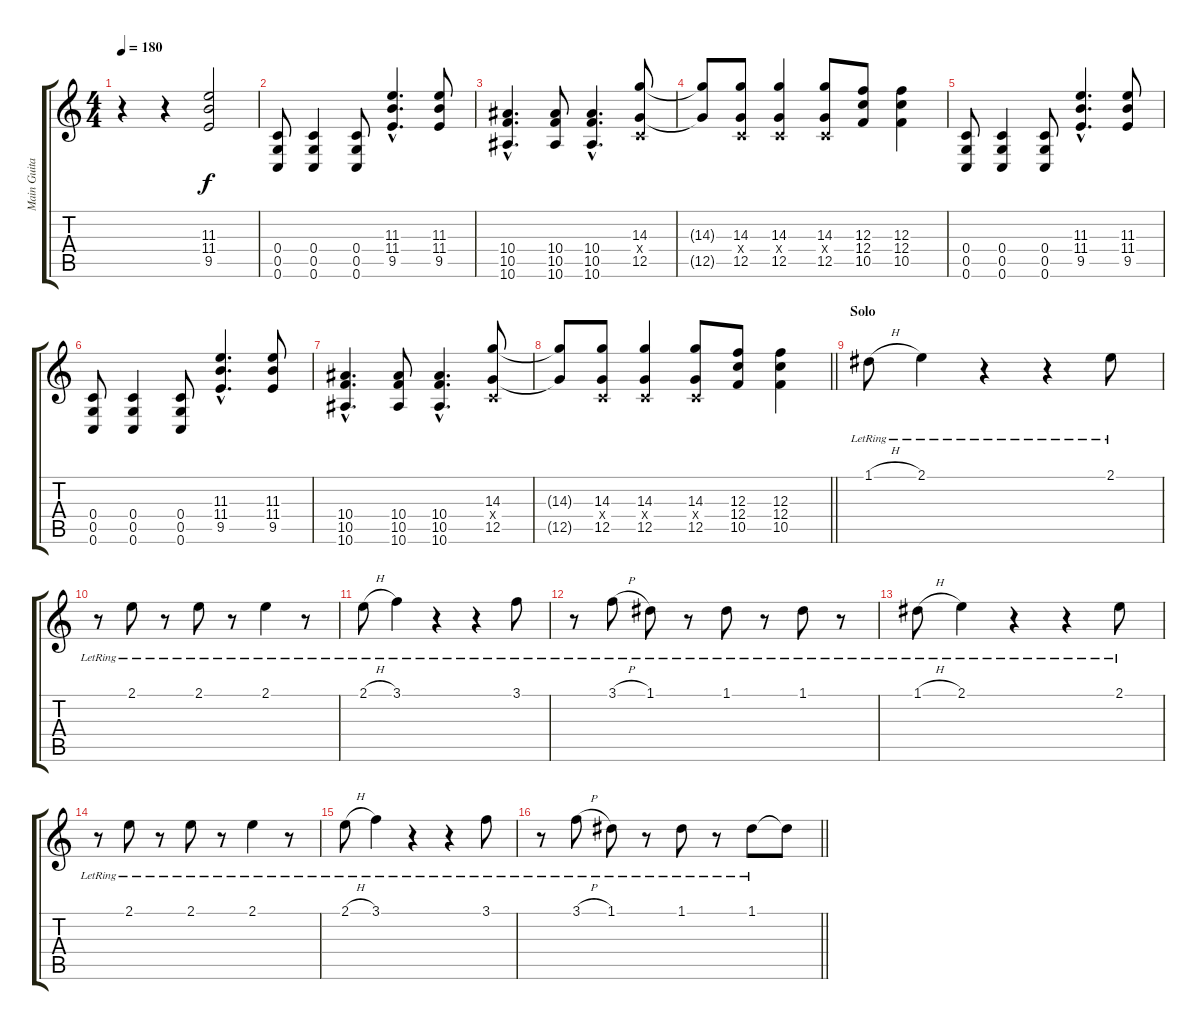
\track ("Main Guitar" "Main Guita") {instrument distortionguitar}
\staff {score tabs}
\tuning (D4 A3 F3 C3 G2 C2) {hide}
\ts (4 4)
\tempo 180
\clef g2
\ks c
r.4{dy f} r.4 (11.3 11.4 9.5).2 |
(0.4 0.5 0.6).8 (0.4 0.5 0.6).4 (0.4 0.5 0.6).8 (11.3{hac} 11.4{hac} 9.5{hac}).4{d} (11.3 11.4 9.5).8 |
(10.4{hac} 10.5{hac} 10.6{hac}).4{d} (10.4 10.5 10.6).8 (10.4{hac} 10.5{hac} 10.6{hac}).4{d} (14.3 0.4{x} 12.5).8 |
(14.3{t} 12.5{t}).8 (14.3 0.4{x} 12.5).8 (14.3 0.4{x} 12.5).4 (14.3 0.4{x} 12.5).8 (12.3 12.4 10.5).8 (12.3 12.4 10.5).4 |
(0.4 0.5 0.6).8 (0.4 0.5 0.6).4 (0.4 0.5 0.6).8 (11.3{hac} 11.4{hac} 9.5{hac}).4{d} (11.3 11.4 9.5).8 |
(0.4 0.5 0.6).8 (0.4 0.5 0.6).4 (0.4 0.5 0.6).8 (11.3{hac} 11.4{hac} 9.5{hac}).4{d} (11.3 11.4 9.5).8 |
(10.4{hac} 10.5{hac} 10.6{hac}).4{d} (10.4 10.5 10.6).8 (10.4{hac} 10.5{hac} 10.6{hac}).4{d} (14.3 0.4{x} 12.5).8 |
\barLineRight lightlight
(14.3{t} 12.5{t}).8 (14.3 0.4{x} 12.5).8 (14.3 0.4{x} 12.5).4 (14.3 0.4{x} 12.5).8 (12.3 12.4 10.5).8 (12.3 12.4 10.5).4 |
\section ("" "Solo")
1.1{h lr}.8{instrument electricguitarclean} 2.1{lr}.4 r.4 r.4 2.1{lr}.8 |
r.8 2.1{lr}.8 r.8 2.1{lr}.8 r.8 2.1{lr}.4 r.8 |
2.1{h lr}.8 3.1{lr}.4 r.4 r.4 3.1{lr}.8 |
r.8 3.1{h lr}.8 1.1{lr}.8 r.8 1.1{lr}.8 r.8 1.1{lr}.8 r.8 |
1.1{h lr}.8 2.1{lr}.4 r.4 r.4 2.1{lr}.8 |
r.8 2.1{lr}.8 r.8 2.1{lr}.8 r.8 2.1{lr}.4 r.8 |
2.1{h lr}.8 3.1{lr}.4 r.4 r.4 3.1{lr}.8 |
\barLineRight lightlight
r.8 3.1{h lr}.8 1.1{lr}.8 r.8 1.1{lr}.8 r.8 1.1{lr}.8 1.1{t}.8
